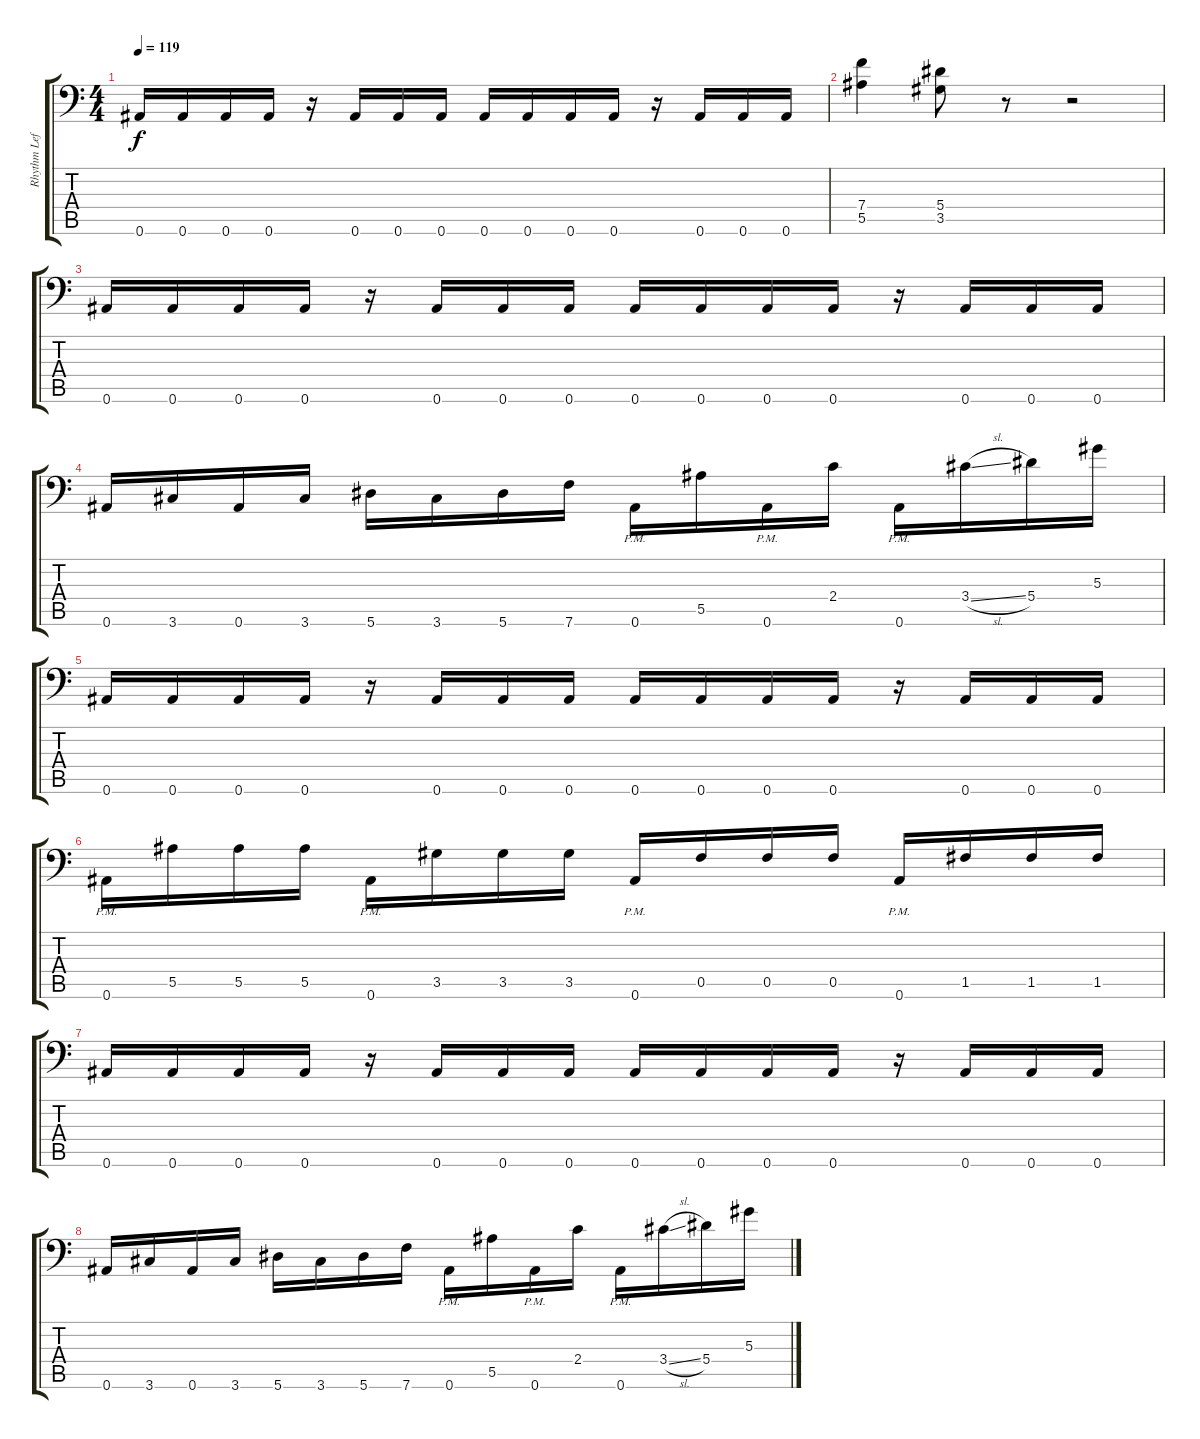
\track ("Rhythm Left" "Rhythm Lef") {instrument distortionguitar}
\staff {score tabs}
\tuning (C4 G3 Eb3 Bb2 F2 Bb1) {hide}
\ts (4 4)
\tempo 119
\clef f4
\ks c
0.6.16{dy f} 0.6.16 0.6.16 0.6.16 r.16 0.6.16 0.6.16 0.6.16 0.6.16 0.6.16 0.6.16 0.6.16 r.16 0.6.16 0.6.16 0.6.16 |
(7.4 5.5).4 (5.4 3.5).8 r.8 r.2 |
0.6.16 0.6.16 0.6.16 0.6.16 r.16 0.6.16 0.6.16 0.6.16 0.6.16 0.6.16 0.6.16 0.6.16 r.16 0.6.16 0.6.16 0.6.16 |
0.6.16 3.6.16 0.6.16 3.6.16 5.6.16 3.6.16 5.6.16 7.6.16 0.6{pm}.16 5.5.16 0.6{pm}.16 2.4.16 0.6{pm}.16 3.4{sl}.16 5.4.16 5.3.16 |
0.6.16 0.6.16 0.6.16 0.6.16 r.16 0.6.16 0.6.16 0.6.16 0.6.16 0.6.16 0.6.16 0.6.16 r.16 0.6.16 0.6.16 0.6.16 |
0.6{pm}.16 5.5.16 5.5.16 5.5.16 0.6{pm}.16 3.5.16 3.5.16 3.5.16 0.6{pm}.16 0.5.16 0.5.16 0.5.16 0.6{pm}.16 1.5.16 1.5.16 1.5.16 |
0.6.16 0.6.16 0.6.16 0.6.16 r.16 0.6.16 0.6.16 0.6.16 0.6.16 0.6.16 0.6.16 0.6.16 r.16 0.6.16 0.6.16 0.6.16 |
0.6.16 3.6.16 0.6.16 3.6.16 5.6.16 3.6.16 5.6.16 7.6.16 0.6{pm}.16 5.5.16 0.6{pm}.16 2.4.16 0.6{pm}.16 3.4{sl}.16 5.4.16 5.3.16
